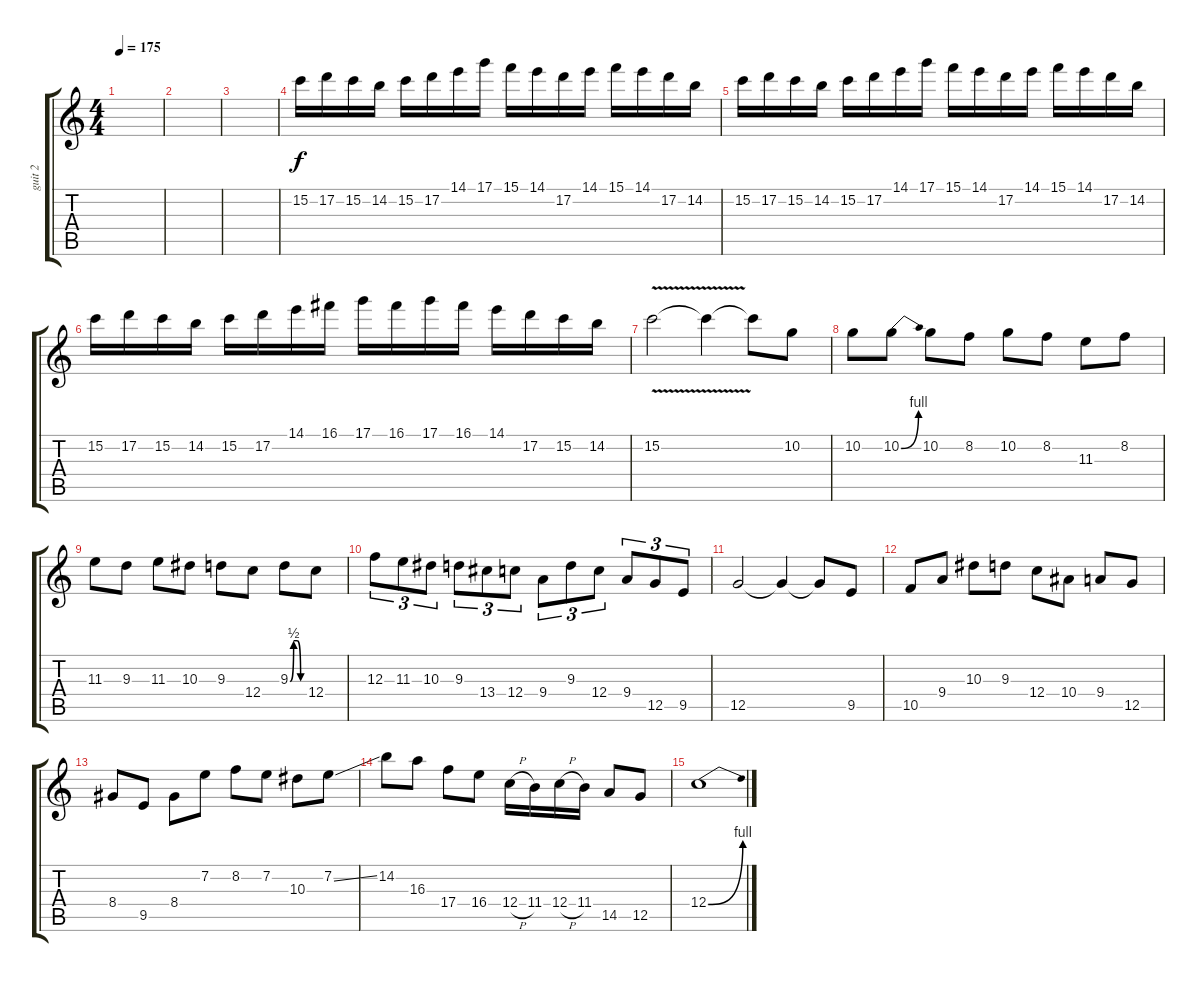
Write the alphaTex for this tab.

\track ("guit 2" "guit 2") {instrument overdrivenguitar}
\staff {score tabs}
\tuning (D4 A3 F3 C3 G2 D2) {hide}
\ts (4 4)
\tempo 175
\clef g2
\ks c
|
|
|
15.2.16 17.2.16 15.2.16 14.2.16 15.2.16 17.2.16 14.1.16 17.1.16 15.1.16 14.1.16 17.2.16 14.1.16 15.1.16 14.1.16 17.2.16 14.2.16 |
15.2.16 17.2.16 15.2.16 14.2.16 15.2.16 17.2.16 14.1.16 17.1.16 15.1.16 14.1.16 17.2.16 14.1.16 15.1.16 14.1.16 17.2.16 14.2.16 |
15.2.16 17.2.16 15.2.16 14.2.16 15.2.16 17.2.16 14.1.16 16.1.16 17.1.16 16.1.16 17.1.16 16.1.16 14.1.16 17.2.16 15.2.16 14.2.16 |
15.2{v}.2 15.2{t}.4 15.2{t}.8 10.2.8 |
10.2.8 10.2{be (bend 0 0 60 4)}.8 10.2.8 8.2.8 10.2.8 8.2.8 11.3.8 8.2.8 |
11.3.8 9.3.8 11.3.8 10.3.8 9.3.8 12.4.8 9.3{be (custom 0 0 15 2 30 2 45 0 60 0)}.8 12.4.8 |
12.3.8{tu (3 2)} 11.3.8{tu (3 2)} 10.3.8{tu (3 2)} 9.3.8{tu (3 2)} 13.4.8{tu (3 2)} 12.4.8{tu (3 2)} 9.4.8{tu (3 2)} 9.3.8{tu (3 2)} 12.4.8{tu (3 2)} 9.4.8{tu (3 2)} 12.5.8{tu (3 2)} 9.5.8{tu (3 2)} |
12.5.2 12.5{t}.4 12.5{t}.8 9.5.8 |
10.5.8 9.4.8 10.3.8 9.3.8 12.4.8 10.4.8 9.4.8 12.5.8 |
8.4.8 9.5.8 8.4.8 7.2.8 8.2.8 7.2.8 10.3.8 7.2{ss}.8 |
14.2.8 16.3.8 17.4.8 16.4.8 12.4{h}.16 11.4.16 12.4{h}.16 11.4.16 14.5.8 12.5.8 |
12.4{be (bend 0 0 60 4)}.1
